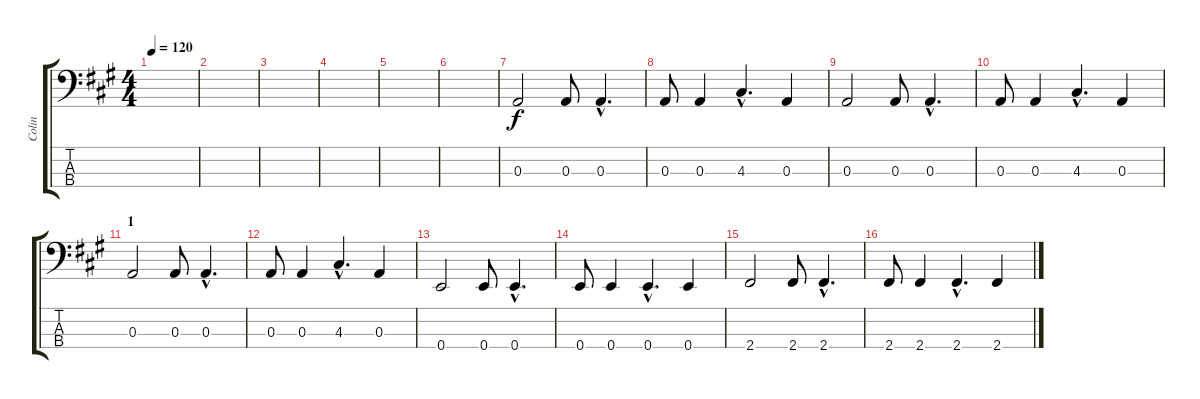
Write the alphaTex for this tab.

\track ("Colin" "Colin") {instrument electricbassfinger}
\staff {score tabs}
\tuning (G2 D2 A1 E1) {hide}
\ts (4 4)
\tempo 120
\clef f4
\ks a
|
|
|
|
|
|
0.3.2 0.3.8 0.3{hac}.4{d} |
0.3.8 0.3.4 4.3{hac}.4{d} 0.3.4 |
0.3.2 0.3.8 0.3{hac}.4{d} |
0.3.8 0.3.4 4.3{hac}.4{d} 0.3.4 |
\section ("" "1")
0.3.2 0.3.8 0.3{hac}.4{d} |
0.3.8 0.3.4 4.3{hac}.4{d} 0.3.4 |
0.4.2 0.4.8 0.4{hac}.4{d} |
0.4.8 0.4.4 0.4{hac}.4{d} 0.4.4 |
2.4.2 2.4.8 2.4{hac}.4{d} |
2.4.8 2.4.4 2.4{hac}.4{d} 2.4.4
